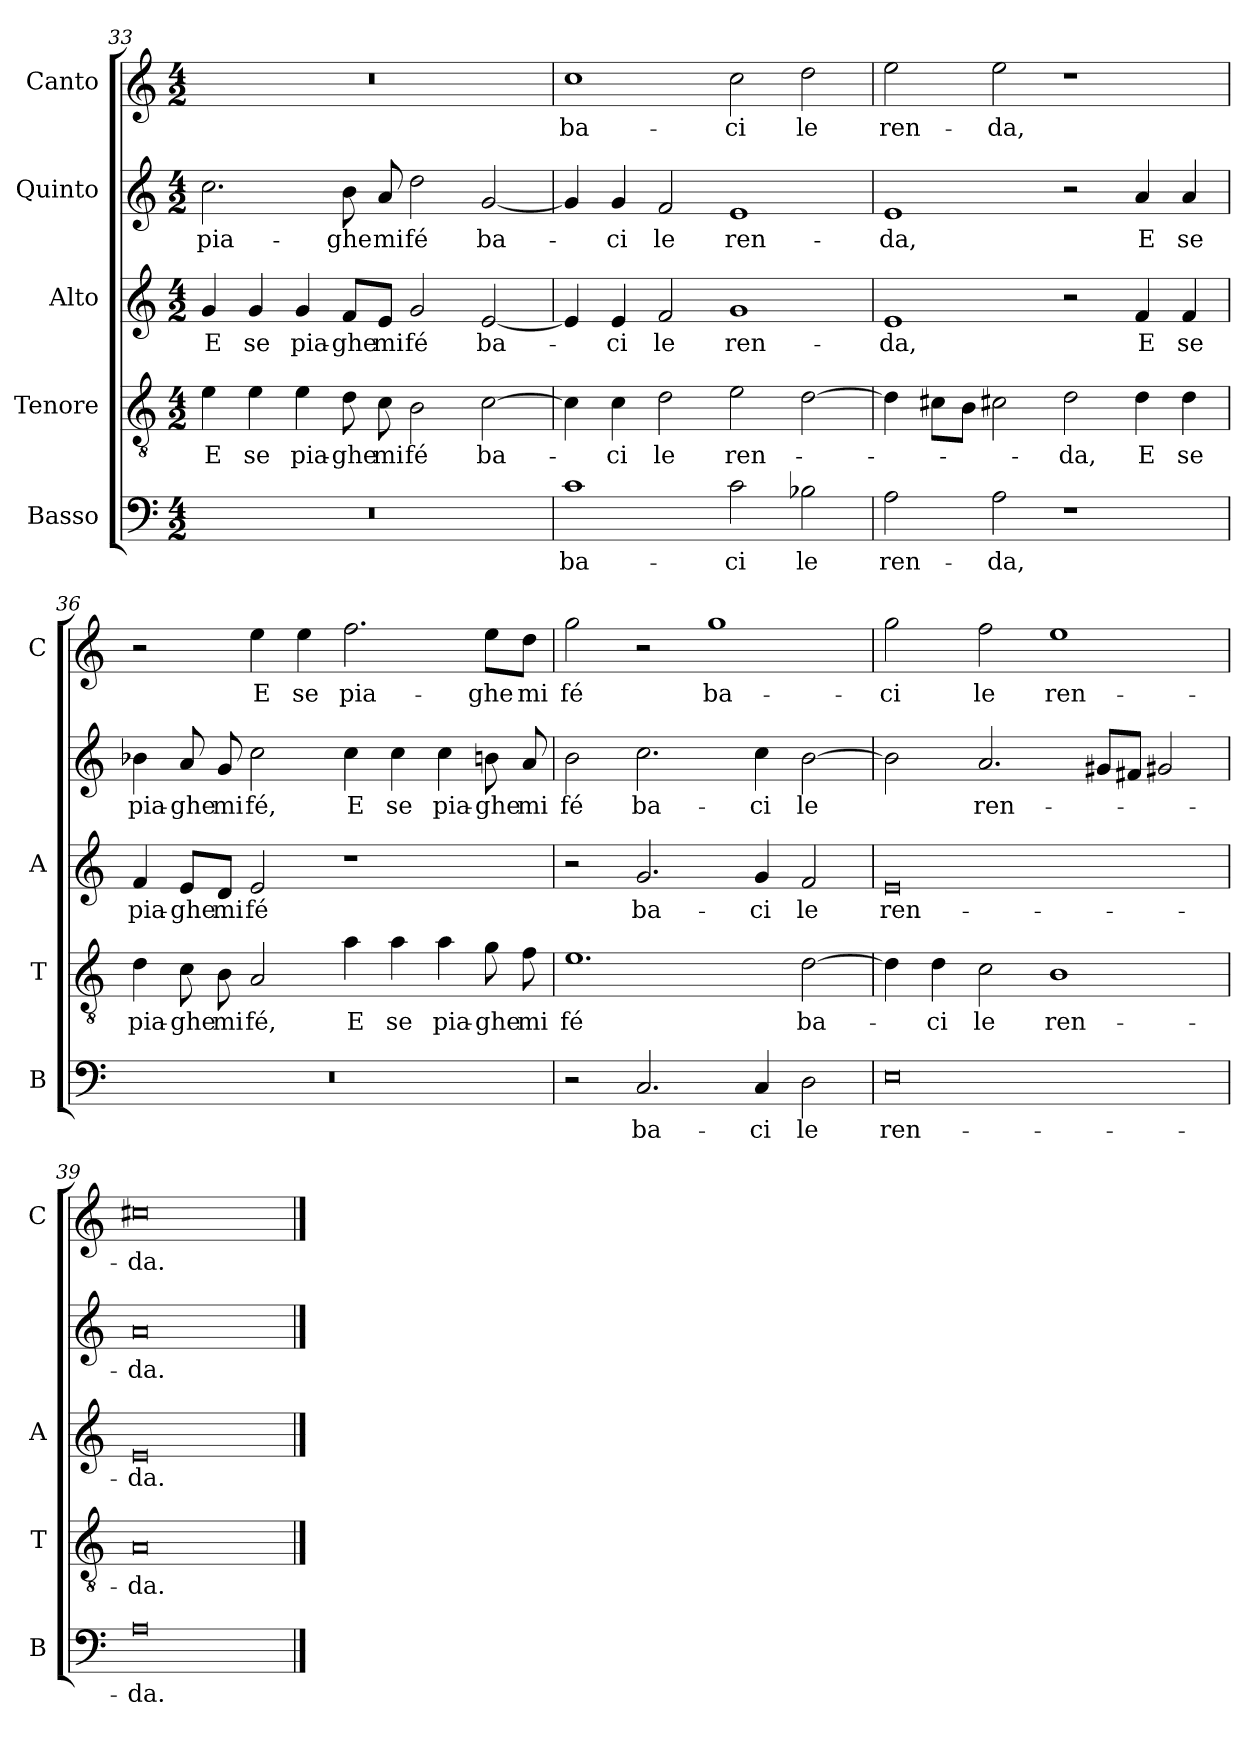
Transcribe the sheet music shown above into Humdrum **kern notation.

**kern	**text	**kern	**text	**kern	**text	**kern	**text	**kern	**text
*part5	*part5	*part4	*part4	*part3	*part3	*part2	*part2	*part1	*part1
*staff5	*staff5	*staff4	*staff4	*staff3	*staff3	*staff2	*staff2	*staff1	*staff1
*I"Basso	*	*I"Tenore	*	*I"Alto	*	*I"Quinto	*	*I"Canto	*
*I'B	*	*I'T	*	*I'A	*	*	*	*I'C	*
*clefF4	*	*clefGv2	*	*clefG2	*	*clefG2	*	*clefG2	*
*k[]	*	*k[]	*	*k[]	*	*k[]	*	*k[]	*
*M4/2	*	*M4/2	*	*M4/2	*	*M4/2	*	*M4/2	*
=33	=33	=33	=33	=33	=33	=33	=33	=33	=33
0r	.	4e	E	4g	E	2.cc	pia-	0r	.
.	.	4e	se	4g	se	.	.	.	.
.	.	4e	pia-	4g	pia-	.	.	.	.
.	.	8d	-ghe	8f/L	-ghe	8b	-ghe	.	.
.	.	8c	mi	8e/J	mi	8a	mi	.	.
.	.	2B	fé	2g	fé	2dd	fé	.	.
.	.	[2c	ba-	[2e	ba-	[2g	ba-	.	.
=34	=34	=34	=34	=34	=34	=34	=34	=34	=34
1c	ba-	4c]	.	4e]	.	4g]	.	1cc	ba-
.	.	4c	-ci	4e	-ci	4g	-ci	.	.
.	.	2d	le	2f	le	2f	le	.	.
2c	-ci	2e	ren-	1g	ren-	1e	ren-	2cc	-ci
2B-X	le	[2d	.	.	.	.	.	2dd	le
=35	=35	=35	=35	=35	=35	=35	=35	=35	=35
2A	ren-	4d]	.	1e	-da,	1e	-da,	2ee	ren-
.	.	8c#XL	.	.	.	.	.	.	.
.	.	8BJ	.	.	.	.	.	.	.
2A	-da,	2c#X	.	.	.	.	.	2ee	-da,
1r	.	2d	-da,	2r	.	2r	.	1r	.
.	.	4d	E	4f	E	4a	E	.	.
.	.	4d	se	4f	se	4a	se	.	.
=36	=36	=36	=36	=36	=36	=36	=36	=36	=36
0r	.	4d	pia-	4f	pia-	4b-X	pia-	2r	.
.	.	8c	-ghe	8e/L	-ghe	8a	-ghe	.	.
.	.	8B	mi	8d/J	mi	8g	mi	.	.
.	.	2A	fé,	2e	fé	2cc	fé,	4ee	E
.	.	.	.	.	.	.	.	4ee	se
.	.	4a	E	1r	.	4cc	E	2.ff	pia-
.	.	4a	se	.	.	4cc	se	.	.
.	.	4a	pia-	.	.	4cc	pia-	.	.
.	.	8g	-ghe	.	.	8bn	-ghe	8ee\L	-ghe
.	.	8f	mi	.	.	8a	mi	8dd\J	mi
=37	=37	=37	=37	=37	=37	=37	=37	=37	=37
2r	.	1.e	fé	2r	.	2b	fé	2gg	fé
2.C	ba-	.	.	2.g	ba-	2.cc	ba-	2r	.
.	.	.	.	.	.	.	.	1gg	ba-
4C	-ci	.	.	4g	-ci	4cc	-ci	.	.
2D	le	[2d	ba-	2f	le	[2b	le	.	.
=38	=38	=38	=38	=38	=38	=38	=38	=38	=38
0E	ren-	4d]	.	0e	ren-	2b]	.	2gg	-ci
.	.	4d	-ci	.	.	.	.	.	.
.	.	2c	le	.	.	2.a	ren-	2ff	le
.	.	1B	ren-	.	.	.	.	1ee	ren-
.	.	.	.	.	.	8g#XL	.	.	.
.	.	.	.	.	.	8f#XJ	.	.	.
.	.	.	.	.	.	2g#X	.	.	.
=39	=39	=39	=39	=39	=39	=39	=39	=39	=39
0A	-da.	0A	-da.	0e	-da.	0a	-da.	0cc#X	-da.
==	==	==	==	==	==	==	==	==	==
*-	*-	*-	*-	*-	*-	*-	*-	*-	*-
